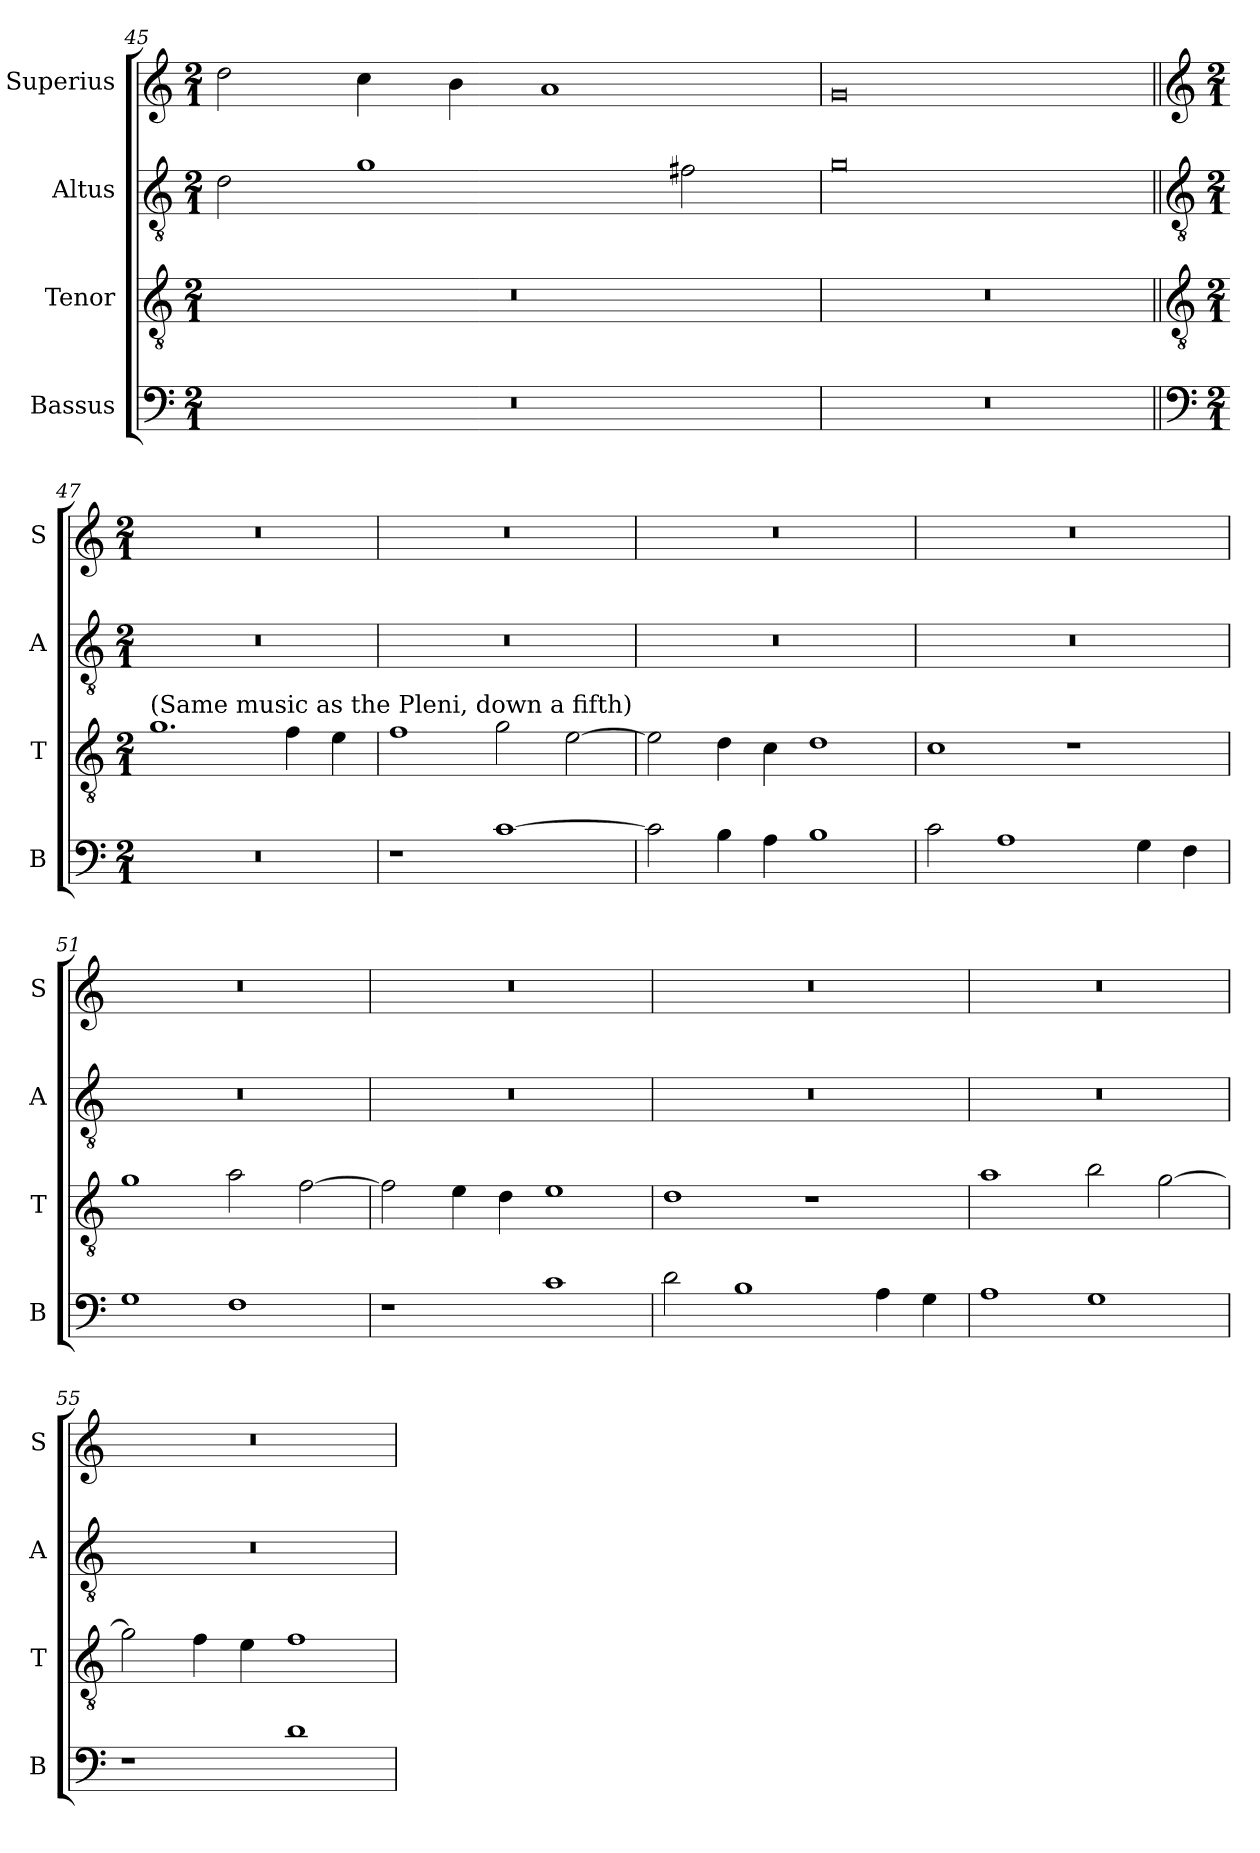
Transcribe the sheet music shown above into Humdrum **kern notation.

**kern	**kern	**kern	**kern
*part4	*part3	*part2	*part1
*staff4	*staff3	*staff2	*staff1
*I"Bassus	*I"Tenor	*I"Altus	*I"Superius
*I'B	*I'T	*I'A	*I'S
*clefF4	*clefGv2	*clefGv2	*clefG2
*k[]	*k[]	*k[]	*k[]
*M2/1	*M2/1	*M2/1	*M2/1
=45	=45	=45	=45
0r	0r	2d\	2dd\
.	.	1g	4cc\
.	.	.	4b\
.	.	.	1a
.	.	2f#X\	.
=46	=46	=46	=46
0r	0r	0g	0g
!!LO:LB:g=z
=47||	=47||	=47||	=47||
*clefF4	*clefGv2	*clefGv2	*clefG2
*k[]	*k[]	*k[]	*k[]
*M2/1	*M2/1	*M2/1	*M2/1
!	!LO:TX:a:t=(Same music as the Pleni, down a fifth)	!	!
0r	1.g	0r	0r
.	4f\	.	.
.	4e\	.	.
=48	=48	=48	=48
1r	1f	0r	0r
[1c	2g\	.	.
.	[2e\	.	.
=49	=49	=49	=49
2c\]	2e\]	0r	0r
4B\	4d\	.	.
4A\	4c\	.	.
1B	1d	.	.
=50	=50	=50	=50
2c\	1c	0r	0r
1A	.	.	.
.	1r	.	.
4G\	.	.	.
4F\	.	.	.
=51	=51	=51	=51
1G	1g	0r	0r
1F	2a\	.	.
.	[2f\	.	.
=52	=52	=52	=52
1r	2f\]	0r	0r
.	4e\	.	.
.	4d\	.	.
1c	1e	.	.
=53	=53	=53	=53
2d\	1d	0r	0r
1B	.	.	.
.	1r	.	.
4A\	.	.	.
4G\	.	.	.
=54	=54	=54	=54
1A	1a	0r	0r
1G	2b\	.	.
.	[2g\	.	.
=55	=55	=55	=55
1r	2g\]	0r	0r
.	4f\	.	.
.	4e\	.	.
1d	1f	.	.
=	=	=	=
*-	*-	*-	*-
